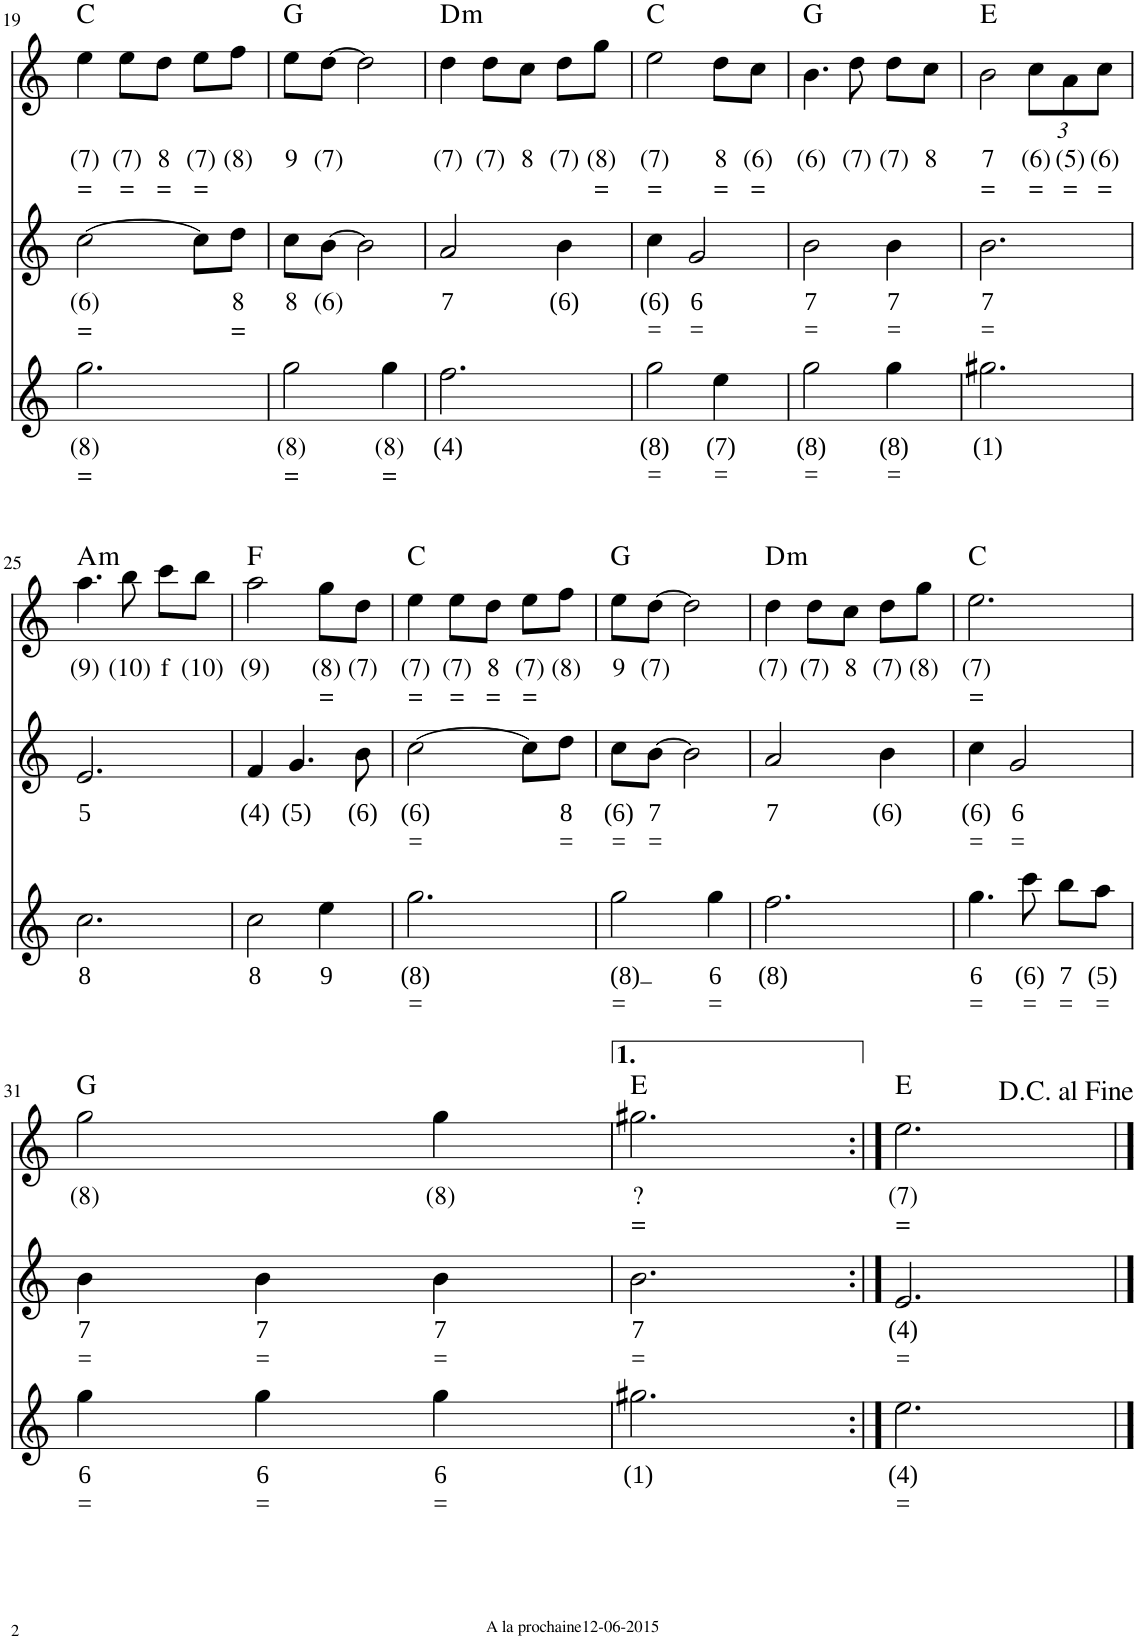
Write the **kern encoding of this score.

**kern	**text	**text	**kern	**text	**text	**kern	**text	**text	**kern	**text	**text	**kern	**text	**text	**harte
*part5	*part5	*part5	*part4	*part4	*part4	*part3	*part3	*part3	*part2	*part2	*part2	*part1	*part1	*part1	*part1
*staff5	*staff5	*staff5	*staff4	*staff4	*staff4	*staff3	*staff3	*staff3	*staff2	*staff2	*staff2	*staff1	*staff1	*staff1	*
*I"Voice	*	*	*I"Voice	*	*	*I"Voice	*	*	*I"Voice	*	*	*I"Voice	*	*	*
!!LO:PB:g=z
*clefF4	*	*	*clefG2	*	*	*clefG2	*	*	*clefG2	*	*	*clefG2	*	*	*
*k[]	*	*	*k[]	*	*	*k[]	*	*	*k[]	*	*	*k[]	*	*	*
*M3/4	*	*	*M3/4	*	*	*M3/4	*	*	*M3/4	*	*	*M3/4	*	*	*
=19	=19	=19	=19	=19	=19	=19	=19	=19	=19	=19	=19	=19	=19	=19	=19
!	!	!	!	!LO:LY:b	!LO:LY:b	!	!LO:LY:b	!LO:LY:b	!	!	!	!	!LO:LY:b	!LO:LY:b	!
2.EE	(4)	=	2.gg\	(8)	=	[2cc\	(6)	=	4g	6	=	4ee\	(7)	=	C:maj
!	!	!	!	!	!	!	!	!	!	!	!	!	!LO:LY:b	!LO:LY:b	!
.	.	.	.	.	.	.	.	.	8cc\L	(6)	=	8ee\L	(7)	=	.
!	!	!	!	!	!	!	!	!	!	!	!	!	!LO:LY:b	!LO:LY:b	!
.	.	.	.	.	.	.	.	.	8b\J	7	=	8dd\J	8	=	.
!	!	!	!	!	!	!	!	!	!	!	!	!	!LO:LY:b	!LO:LY:b	!
.	.	.	.	.	.	8cc\L]	.	.	8cc\L	(6)	=	8ee\L	(7)	=	.
!	!	!	!	!	!	!	!LO:LY:b	!LO:LY:b	!	!	!	!	!LO:LY:b	!	!
.	.	.	.	.	.	8dd\J	8	=	8dd\J	8	=	8ff\J	(8)	.	.
=20	=20	=20	=20	=20	=20	=20	=20	=20	=20	=20	=20	=20	=20	=20	=20
!	!	!	!	!LO:LY:b	!LO:LY:b	!	!LO:LY:b	!	!	!	!	!	!LO:LY:b	!	!
4DD	(3)	.	2gg\	(8)	=	8cc\L	8	.	8cc\L	(6)	=	8ee\L	9	.	G:maj
!	!	!	!	!	!	!	!LO:LY:b	!	!	!	!	!	!LO:LY:b	!	!
.	.	.	.	.	.	[8b\J	(6)	.	[8b\J	7	=	[8dd\J	(7)	.	.
4GG	(5)	.	.	.	.	2b\]	.	.	2b]	.	.	2dd\]	.	.	.
!	!	!	!	!LO:LY:b	!LO:LY:b	!	!	!	!	!	!	!	!	!	!
8FF/L	(4)	.	4gg\	(8)	=	.	.	.	.	.	.	.	.	.	.
8EE/J	5	.	.	.	.	.	.	.	.	.	.	.	.	.	.
=21	=21	=21	=21	=21	=21	=21	=21	=21	=21	=21	=21	=21	=21	=21	=21
!	!	!	!	!LO:LY:b	!	!	!LO:LY:b	!	!	!	!	!	!LO:LY:b	!	!LO:H:kt=m
2.DD	(3)	.	2.ff\	(4)	.	2a/	7	.	4.f	(4)	.	4dd\	(7)	.	D:min
!	!	!	!	!	!	!	!	!	!	!	!	!	!LO:LY:b	!	!
.	.	.	.	.	.	.	.	.	.	.	.	8dd\L	(7)	.	.
!	!	!	!	!	!	!	!	!	!	!	!	!	!LO:LY:b	!	!
.	.	.	.	.	.	.	.	.	8a	7	.	8cc\J	8	.	.
!	!	!	!	!	!	!	!LO:LY:b	!	!	!	!	!	!LO:LY:b	!	!
.	.	.	.	.	.	4b\	(6)	.	4b	(6)	.	8dd\L	(7)	.	.
!	!	!	!	!	!	!	!	!	!	!	!	!	!LO:LY:b	!LO:LY:b	!
.	.	.	.	.	.	.	.	.	.	.	.	8gg\J	(8)	=	.
=22	=22	=22	=22	=22	=22	=22	=22	=22	=22	=22	=22	=22	=22	=22	=22
!	!	!	!	!LO:LY:b	!LO:LY:b	!	!LO:LY:b	!LO:LY:b	!	!	!	!	!LO:LY:b	!LO:LY:b	!
2EE	(4)	=	2gg\	(8)	=	4cc\	(6)	=	2cc	(6)	=	2ee\	(7)	=	C:maj
!	!	!	!	!	!	!	!LO:LY:b	!LO:LY:b	!	!	!	!	!	!	!
.	.	.	.	.	.	2g/	6	=	.	.	.	.	.	.	.
!	!	!	!	!LO:LY:b	!LO:LY:b	!	!	!	!	!	!	!	!LO:LY:b	!LO:LY:b	!
4CC	(3)	=	4ee\	(7)	=	.	.	.	8b/L	7	=	8dd\L	8	=	.
!	!	!	!	!	!	!	!	!	!	!	!	!	!LO:LY:b	!LO:LY:b	!
.	.	.	.	.	.	.	.	.	8a/J	(5)	=	8cc\J	(6)	=	.
=23	=23	=23	=23	=23	=23	=23	=23	=23	=23	=23	=23	=23	=23	=23	=23
!	!	!	!	!LO:LY:b	!LO:LY:b	!	!LO:LY:b	!LO:LY:b	!	!	!	!	!LO:LY:b	!	!
2DD	5	=	2gg\	(8)	=	2b\	7	=	4.g	6	=	4.b\	(6)	.	G:maj
!	!	!	!	!	!	!	!	!	!	!	!	!	!LO:LY:b	!	!
.	.	.	.	.	.	.	.	.	8b	7	=	8dd\	(7)	.	.
!	!	!	!	!LO:LY:b	!LO:LY:b	!	!LO:LY:b	!LO:LY:b	!	!	!	!	!LO:LY:b	!	!
4DD	5	=	4gg\	(8)	=	4b\	7	=	8b/L	7	=	8dd\L	(7)	.	.
!	!	!	!	!	!	!	!	!	!	!	!	!	!LO:LY:b	!	!
.	.	.	.	.	.	.	.	.	8a/J	(5)	=	8cc\J	8	.	.
=24	=24	=24	=24	=24	=24	=24	=24	=24	=24	=24	=24	=24	=24	=24	=24
!	!	!	!	!LO:LY:b	!	!	!LO:LY:b	!LO:LY:b	!	!	!	!	!LO:LY:b	!LO:LY:b	!
2.EE	(4)	=	2.gg#X\	(1)	.	2.b\	7	=	2.g#X	(1)?	.	2b\	7	=	E:maj
*	*	*	*	*	*	*	*	*	*	*	*	*Xbrackettup	*	*	*
!	!	!	!	!	!	!	!	!	!	!	!	!	!LO:LY:b	!LO:LY:b	!
.	.	.	.	.	.	.	.	.	.	.	.	12cc\L	(6)	=	.
!	!	!	!	!	!	!	!	!	!	!	!	!	!LO:LY:b	!LO:LY:b	!
.	.	.	.	.	.	.	.	.	.	.	.	12a\	(5)	=	.
!	!	!	!	!	!	!	!	!	!	!	!	!	!LO:LY:b	!LO:LY:b	!
.	.	.	.	.	.	.	.	.	.	.	.	12cc\J	(6)	=	.
!!LO:LB:g=z
=25	=25	=25	=25	=25	=25	=25	=25	=25	=25	=25	=25	=25	=25	=25	=25
!	!	!	!	!LO:LY:b	!	!	!LO:LY:b	!	!	!	!	!	!LO:LY:b	!	!LO:H:kt=m
2.AA	7	.	2.cc\	8	.	2.e/	5	.	4.cc	8	.	4.aa\	(9)	.	A:min
!	!	!	!	!	!	!	!	!	!	!	!	!	!LO:LY:b	!	!
.	.	.	.	.	.	.	.	.	8dd	(7)	.	8bb\	(10)	.	.
!	!	!	!	!	!	!	!	!	!	!	!	!	!LO:LY:b	!	!
.	.	.	.	.	.	.	.	.	8ee\L	9	.	8ccc\L	f	.	.
!	!	!	!	!	!	!	!	!	!	!	!	!	!LO:LY:b	!	!
.	.	.	.	.	.	.	.	.	8dd\J	(7)	.	8bb\J	(10)	.	.
=26	=26	=26	=26	=26	=26	=26	=26	=26	=26	=26	=26	=26	=26	=26	=26
!	!	!	!	!LO:LY:b	!	!	!LO:LY:b	!	!	!	!	!	!LO:LY:b	!	!
2AA	7	.	2cc\	8	.	4f/	(4)	.	2cc	8	.	2aa\	(9)	.	F:maj
!	!	!	!	!	!	!	!LO:LY:b	!	!	!	!	!	!	!	!
.	.	.	.	.	.	4.g/	(5)	.	.	.	.	.	.	.	.
!	!	!	!	!LO:LY:b	!	!	!	!	!	!	!	!	!LO:LY:b	!LO:LY:b	!
4GG	(5)	.	4ee\	9	.	.	.	.	4b	(6)	.	8gg\L	(8)	=	.
!	!	!	!	!	!	!	!LO:LY:b	!	!	!	!	!	!LO:LY:b	!	!
.	.	.	.	.	.	8b\	(6)	.	.	.	.	8dd\J	(7)	.	.
=27	=27	=27	=27	=27	=27	=27	=27	=27	=27	=27	=27	=27	=27	=27	=27
!	!	!	!	!LO:LY:b	!LO:LY:b	!	!LO:LY:b	!LO:LY:b	!	!	!	!	!LO:LY:b	!LO:LY:b	!
2.EE	(4)	=	2.gg\	(8)	=	[2cc\	(6)	=	4g	6	=	4ee\	(7)	=	C:maj
!	!	!	!	!	!	!	!	!	!	!	!	!	!LO:LY:b	!LO:LY:b	!
.	.	.	.	.	.	.	.	.	8cc\L	(6)	=	8ee\L	(7)	=	.
!	!	!	!	!	!	!	!	!	!	!	!	!	!LO:LY:b	!LO:LY:b	!
.	.	.	.	.	.	.	.	.	8b\J	7	=	8dd\J	8	=	.
!	!	!	!	!	!	!	!	!	!	!	!	!	!LO:LY:b	!LO:LY:b	!
.	.	.	.	.	.	8cc\L]	.	.	8cc\L	(6)	=	8ee\L	(7)	=	.
!	!	!	!	!	!	!	!LO:LY:b	!LO:LY:b	!	!	!	!	!LO:LY:b	!	!
.	.	.	.	.	.	8dd\J	8	=	8dd\J	8	=	8ff\J	(8)	.	.
=28	=28	=28	=28	=28	=28	=28	=28	=28	=28	=28	=28	=28	=28	=28	=28
!	!	!	!	!LO:LY:b	!LO:LY:b	!	!LO:LY:b	!LO:LY:b	!	!	!	!	!LO:LY:b	!	!
4DD	(3)	.	2gg\	(8)	=	8cc\L	(6)	=	8cc\L	(6)	=	8ee\L	9	.	G:maj
!	!	!	!	!	!	!	!LO:LY:b	!LO:LY:b	!	!	!	!	!LO:LY:b	!	!
.	.	.	.	.	.	[8b\J	7	=	[8b\J	7	=	[8dd\J	(7)	.	.
4GG	(5)	.	.	.	.	2b\]	.	.	2b]	.	.	2dd\]	.	.	.
!	!	!	!	!LO:LY:b	!LO:LY:b	!	!	!	!	!	!	!	!	!	!
8FF/L	(4)	.	4gg\	6	=	.	.	.	.	.	.	.	.	.	.
8EE/J	5	.	.	.	.	.	.	.	.	.	.	.	.	.	.
=29	=29	=29	=29	=29	=29	=29	=29	=29	=29	=29	=29	=29	=29	=29	=29
!	!	!	!	!LO:LY:b	!	!	!LO:LY:b	!	!	!	!	!	!LO:LY:b	!	!LO:H:kt=m
2.DD	(3)	.	2.ff\	(8)	.	2a/	7	.	4.f	(4)	.	4dd\	(7)	.	D:min
!	!	!	!	!	!	!	!	!	!	!	!	!	!LO:LY:b	!	!
.	.	.	.	.	.	.	.	.	.	.	.	8dd\L	(7)	.	.
!	!	!	!	!	!	!	!	!	!	!	!	!	!LO:LY:b	!	!
.	.	.	.	.	.	.	.	.	8a	7	.	8cc\J	8	.	.
!	!	!	!	!	!	!	!LO:LY:b	!	!	!	!	!	!LO:LY:b	!	!
.	.	.	.	.	.	4b\	(6)	.	4b	(6)	.	8dd\L	(7)	.	.
!	!	!	!	!	!	!	!	!	!	!	!	!	!LO:LY:b	!	!
.	.	.	.	.	.	.	.	.	.	.	.	8gg\J	(8)	.	.
=30	=30	=30	=30	=30	=30	=30	=30	=30	=30	=30	=30	=30	=30	=30	=30
!	!	!	!	!LO:LY:b	!LO:LY:b	!	!LO:LY:b	!LO:LY:b	!	!	!	!	!LO:LY:b	!LO:LY:b	!
2EE	(4)	=	4.gg\	6	=	4cc\	(6)	=	2.cc	(6)	=	2.ee\	(7)	=	C:maj
!	!	!	!	!	!	!	!LO:LY:b	!LO:LY:b	!	!	!	!	!	!	!
.	.	.	.	.	.	2g/	6	=	.	.	.	.	.	.	.
!	!	!	!	!LO:LY:b	!LO:LY:b	!	!	!	!	!	!	!	!	!	!
.	.	.	8ccc\	(6)	=	.	.	.	.	.	.	.	.	.	.
!	!	!	!	!LO:LY:b	!LO:LY:b	!	!	!	!	!	!	!	!	!	!
4EE	(4)	=	8bb\L	7	=	.	.	.	.	.	.	.	.	.	.
!	!	!	!	!LO:LY:b	!LO:LY:b	!	!	!	!	!	!	!	!	!	!
.	.	.	8aa\J	(5)	=	.	.	.	.	.	.	.	.	.	.
!!LO:LB:g=z
=31	=31	=31	=31	=31	=31	=31	=31	=31	=31	=31	=31	=31	=31	=31	=31
!	!	!	!	!LO:LY:b	!LO:LY:b	!	!LO:LY:b	!LO:LY:b	!	!	!	!	!LO:LY:b	!	!
4DD	5	=	4gg\	6	=	4b\	7	=	2b	6	=	2gg\	(8)	.	G:maj
!	!	!	!	!LO:LY:b	!LO:LY:b	!	!LO:LY:b	!LO:LY:b	!	!	!	!	!	!	!
4DD	5	=	4gg\	6	=	4b\	7	=	.	.	.	.	.	.	.
!	!	!	!	!LO:LY:b	!LO:LY:b	!	!LO:LY:b	!LO:LY:b	!	!	!	!	!LO:LY:b	!	!
4DD	5	=	4gg\	6	=	4b\	7	=	4b	6	=	4gg\	(8)	.	.
=32	=32	=32	=32	=32	=32	=32	=32	=32	=32	=32	=32	=32	=32	=32	=32
!	!	!	!	!LO:LY:b	!	!	!LO:LY:b	!LO:LY:b	!	!	!	!	!LO:LY:b	!LO:LY:b	!
2.EE	(4)	=	2.gg#X\	(1)	.	2.b\	7	=	2.b	6	=	2.gg#X\	?	=	E:maj
=33:|!	=33:|!	=33:|!	=33:|!	=33:|!	=33:|!	=33:|!	=33:|!	=33:|!	=33:|!	=33:|!	=33:|!	=33:|!	=33:|!	=33:|!	=33:|!
!	!	!	!	!LO:LY:b	!LO:LY:b	!	!LO:LY:b	!LO:LY:b	!	!	!	!	!LO:LY:b	!LO:LY:b	!
2.EE	(4)	=	2.ee\	(4)	=	2.e/	(4)	=	2.b	6	=	2.ee\	(7)	=	E:maj
==	==	==	==	==	==	==	==	==	==	==	==	==	==	==	==
*-	*-	*-	*-	*-	*-	*-	*-	*-	*-	*-	*-	*-	*-	*-	*-
